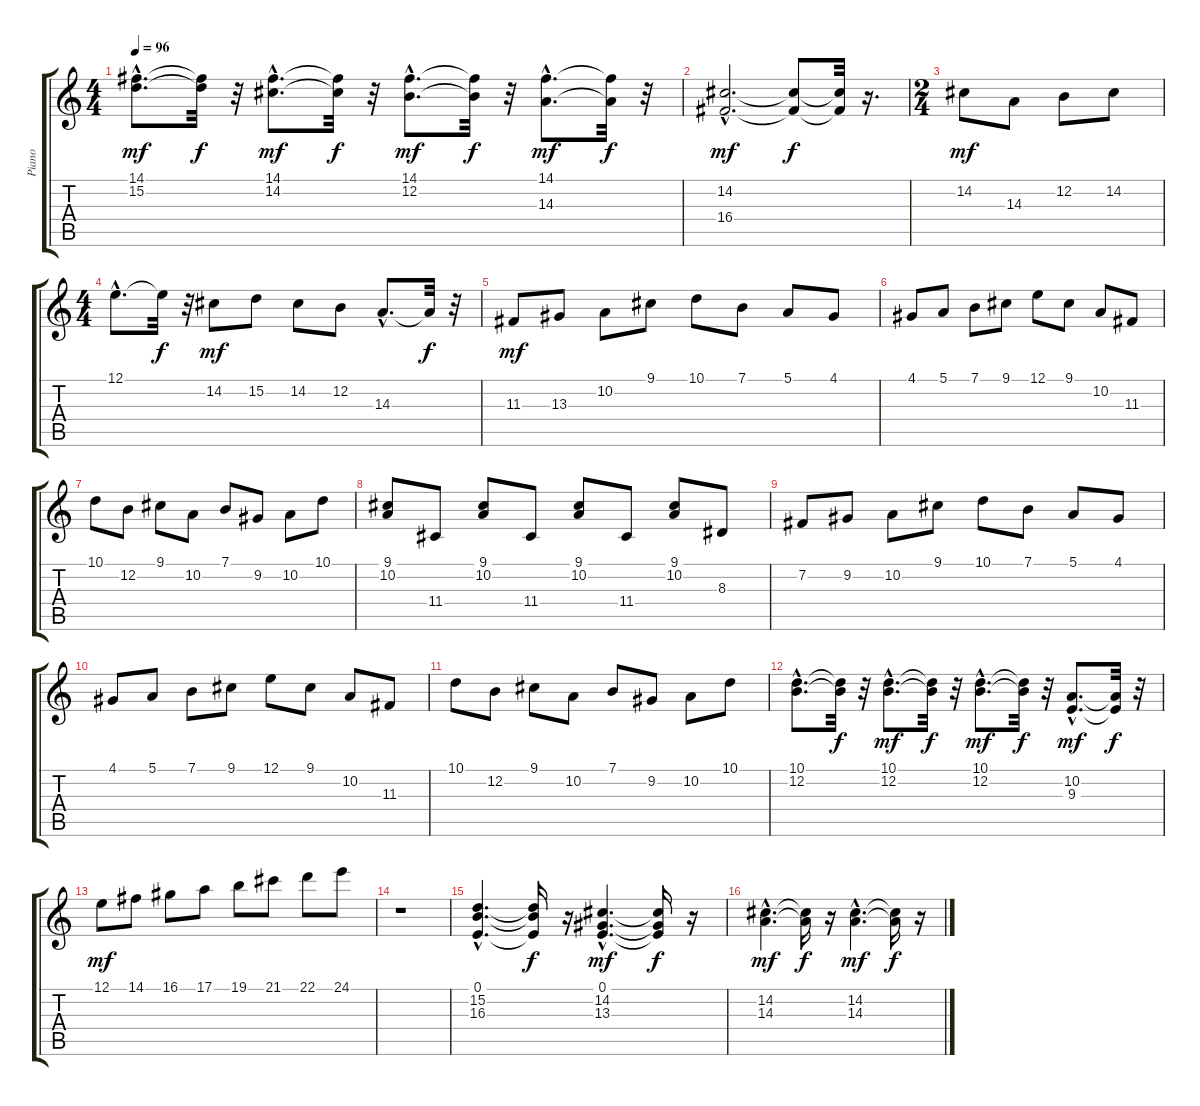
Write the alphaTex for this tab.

\track ("Piano" "Piano") {instrument brightacousticpiano}
\staff {score tabs}
\tuning (E4 B3 G3 D3 A2 E2) {hide}
\ts (4 4)
\tempo 96
\clef g2
\ks c
(14.1{hac} 15.2{hac}).8{d dy mf} (14.1{t} 15.2{t}).32{dy f} r.32 (14.1{hac} 14.2{hac}).8{d dy mf} (14.1{t} 14.2{t}).32{dy f} r.32 (14.1{hac} 12.2{hac}).8{d dy mf} (14.1{t} 12.2{t}).32{dy f} r.32 (14.1{hac} 14.3{hac}).8{d dy mf} (14.1{t} 14.3{t}).32{dy f} r.32 |
(14.2{hac} 16.4{hac}).2{d dy mf} (14.2{t} 16.4{t}).8{dy f} (14.2{t} 16.4{t}).32 r.16{d} |
\ts (2 4)
14.2.8{dy mf} 14.3.8 12.2.8 14.2.8 |
\ts (4 4)
12.1{hac}.8{d} 12.1{t}.32{dy f} r.32 14.2.8{dy mf} 15.2.8 14.2.8 12.2.8 14.3{hac}.8{d} 14.3{t}.32{dy f} r.32 |
11.3.8{dy mf} 13.3.8 10.2.8 9.1.8 10.1.8 7.1.8 5.1.8 4.1.8 |
4.1.8 5.1.8 7.1.8 9.1.8 12.1.8 9.1.8 10.2.8 11.3.8 |
10.1.8 12.2.8 9.1.8 10.2.8 7.1.8 9.2.8 10.2.8 10.1.8 |
(9.1 10.2).8 11.4.8 (9.1 10.2).8 11.4.8 (9.1 10.2).8 11.4.8 (9.1 10.2).8 8.3.8 |
7.2.8 9.2.8 10.2.8 9.1.8 10.1.8 7.1.8 5.1.8 4.1.8 |
4.1.8 5.1.8 7.1.8 9.1.8 12.1.8 9.1.8 10.2.8 11.3.8 |
10.1.8 12.2.8 9.1.8 10.2.8 7.1.8 9.2.8 10.2.8 10.1.8 |
(10.1{hac} 12.2{hac}).8{d} (10.1{t} 12.2{t}).32{dy f} r.32 (10.1{hac} 12.2{hac}).8{d dy mf} (10.1{t} 12.2{t}).32{dy f} r.32 (10.1{hac} 12.2{hac}).8{d dy mf} (10.1{t} 12.2{t}).32{dy f} r.32 (10.2{hac} 9.3{hac}).8{d dy mf} (10.2{t} 9.3{t}).32{dy f} r.32 |
12.1.8{dy mf} 14.1.8 16.1.8 17.1.8 19.1.8 21.1.8 22.1.8 24.1.8 |
r.1 |
(0.1{hac} 15.2{hac} 16.3{hac}).4{d} (0.1{t} 15.2{t} 16.3{t}).16{dy f} r.16 (0.1{hac} 14.2{hac} 13.3{hac}).4{d dy mf} (0.1{t} 14.2{t} 13.3{t}).16{dy f} r.16 |
(14.2{hac} 14.3{hac}).4{d dy mf} (14.2{t} 14.3{t}).16{dy f} r.16 (14.2{hac} 14.3{hac}).4{d dy mf} (14.2{t} 14.3{t}).16{dy f} r.16
